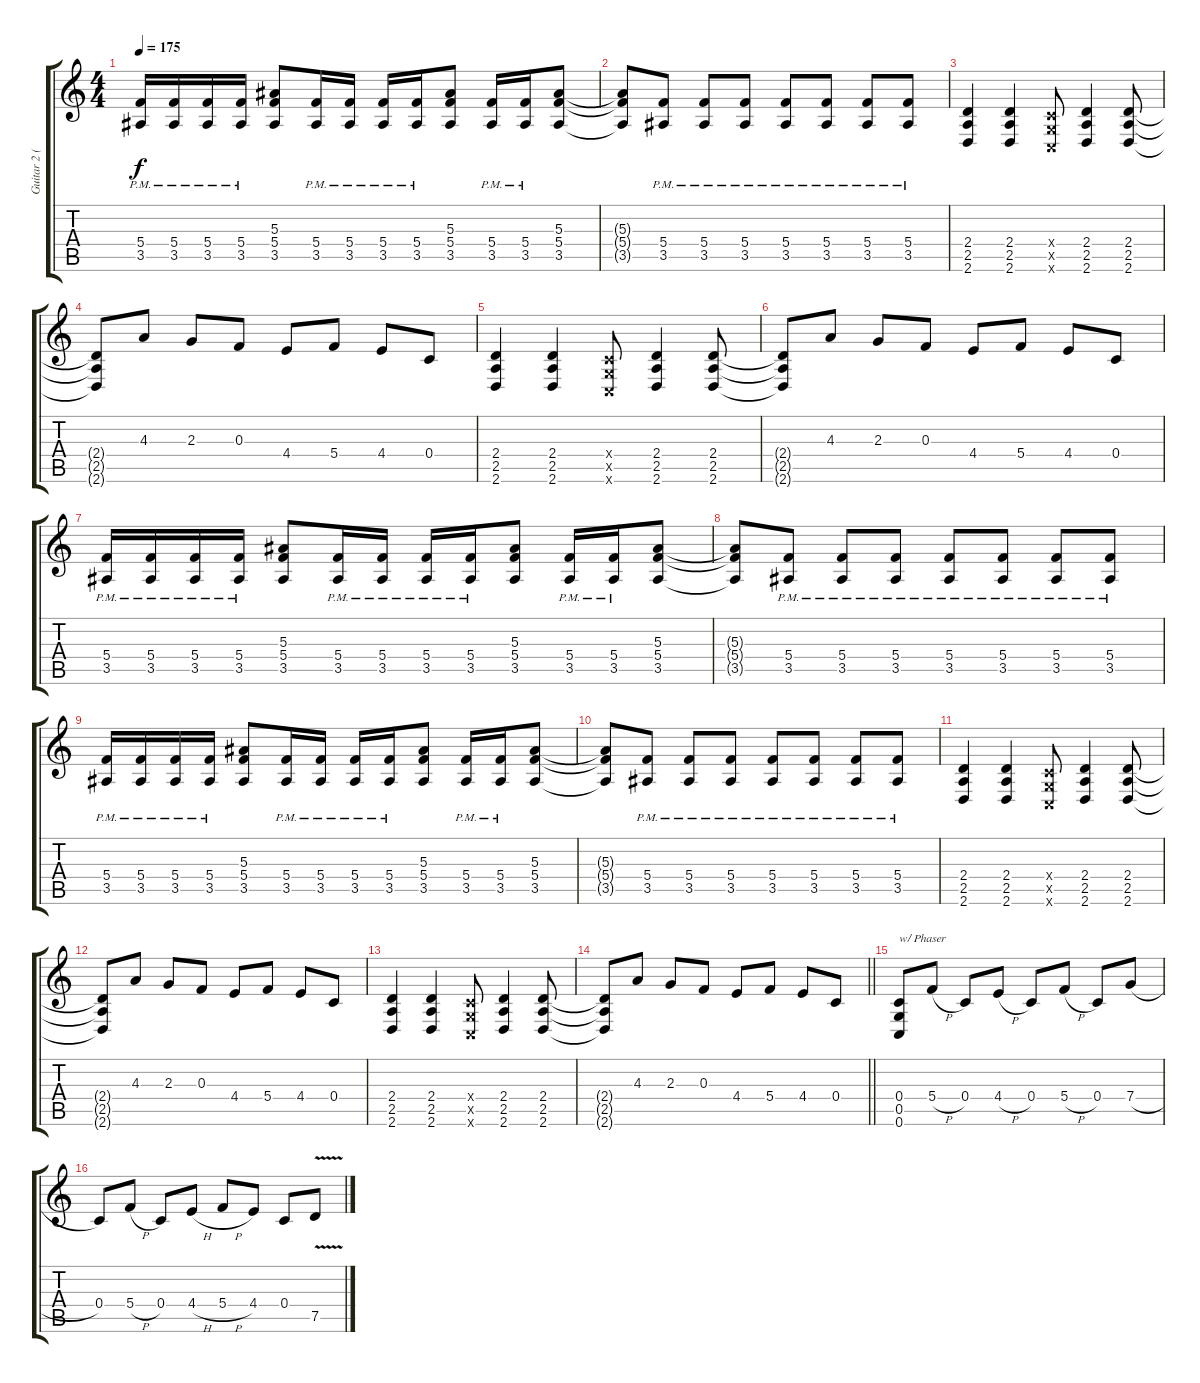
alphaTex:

\track ("Guitar 2 (Distorted- Padget)" "Guitar 2 (") {instrument distortionguitar}
\staff {score tabs}
\tuning (D4 A3 F3 C3 G2 C2) {hide}
\ts (4 4)
\tempo 175
\clef g2
\ks c
(5.4{pm} 3.5{pm}).16{dy f} (5.4{pm} 3.5{pm}).16 (5.4{pm} 3.5{pm}).16 (5.4{pm} 3.5{pm}).16 (5.3 5.4 3.5).8 (5.4{pm} 3.5{pm}).16 (5.4{pm} 3.5{pm}).16 (5.4{pm} 3.5{pm}).16 (5.4{pm} 3.5{pm}).16 (5.3 5.4 3.5).8 (5.4{pm} 3.5{pm}).16 (5.4{pm} 3.5).16 (5.3 5.4 3.5).8 |
(5.3{t} 5.4{t} 3.5{t}).8 (5.4{pm} 3.5{pm}).8 (5.4{pm} 3.5{pm}).8 (5.4{pm} 3.5{pm}).8 (5.4{pm} 3.5{pm}).8 (5.4{pm} 3.5{pm}).8 (5.4{pm} 3.5{pm}).8 (5.4{pm} 3.5{pm}).8 |
(2.4 2.5 2.6).4 (2.4 2.5 2.6).4 (0.4{x} 0.5{x} 0.6{x}).8 (2.4 2.5 2.6).4 (2.4 2.5 2.6).8 |
(2.4{t} 2.5{t} 2.6{t}).8 4.3.8 2.3.8 0.3.8 4.4.8 5.4.8 4.4.8 0.4.8 |
(2.4 2.5 2.6).4 (2.4 2.5 2.6).4 (0.4{x} 0.5{x} 0.6{x}).8 (2.4 2.5 2.6).4 (2.4 2.5 2.6).8 |
(2.4{t} 2.5{t} 2.6{t}).8 4.3.8 2.3.8 0.3.8 4.4.8 5.4.8 4.4.8 0.4.8 |
(5.4{pm} 3.5{pm}).16 (5.4{pm} 3.5{pm}).16 (5.4{pm} 3.5{pm}).16 (5.4{pm} 3.5{pm}).16 (5.3 5.4 3.5).8 (5.4{pm} 3.5{pm}).16 (5.4{pm} 3.5{pm}).16 (5.4{pm} 3.5{pm}).16 (5.4{pm} 3.5{pm}).16 (5.3 5.4 3.5).8 (5.4{pm} 3.5{pm}).16 (5.4{pm} 3.5).16 (5.3 5.4 3.5).8 |
(5.3{t} 5.4{t} 3.5{t}).8 (5.4{pm} 3.5{pm}).8 (5.4{pm} 3.5{pm}).8 (5.4{pm} 3.5{pm}).8 (5.4{pm} 3.5{pm}).8 (5.4{pm} 3.5{pm}).8 (5.4{pm} 3.5{pm}).8 (5.4{pm} 3.5{pm}).8 |
(5.4{pm} 3.5{pm}).16 (5.4{pm} 3.5{pm}).16 (5.4{pm} 3.5{pm}).16 (5.4{pm} 3.5{pm}).16 (5.3 5.4 3.5).8 (5.4{pm} 3.5{pm}).16 (5.4{pm} 3.5{pm}).16 (5.4{pm} 3.5{pm}).16 (5.4{pm} 3.5{pm}).16 (5.3 5.4 3.5).8 (5.4{pm} 3.5{pm}).16 (5.4{pm} 3.5).16 (5.3 5.4 3.5).8 |
(5.3{t} 5.4{t} 3.5{t}).8 (5.4{pm} 3.5{pm}).8 (5.4{pm} 3.5{pm}).8 (5.4{pm} 3.5{pm}).8 (5.4{pm} 3.5{pm}).8 (5.4{pm} 3.5{pm}).8 (5.4{pm} 3.5{pm}).8 (5.4{pm} 3.5{pm}).8 |
(2.4 2.5 2.6).4 (2.4 2.5 2.6).4 (0.4{x} 0.5{x} 0.6{x}).8 (2.4 2.5 2.6).4 (2.4 2.5 2.6).8 |
(2.4{t} 2.5{t} 2.6{t}).8 4.3.8 2.3.8 0.3.8 4.4.8 5.4.8 4.4.8 0.4.8 |
(2.4 2.5 2.6).4 (2.4 2.5 2.6).4 (0.4{x} 0.5{x} 0.6{x}).8 (2.4 2.5 2.6).4 (2.4 2.5 2.6).8 |
\barLineRight lightlight
(2.4{t} 2.5{t} 2.6{t}).8 4.3.8 2.3.8 0.3.8 4.4.8 5.4.8 4.4.8 0.4.8 |
(0.4 0.5 0.6).8{txt "w/ Phaser"} 5.4{h}.8 0.4.8 4.4{h}.8 0.4.8 5.4{h}.8 0.4.8 7.4{h}.8 |
0.4.8 5.4{h}.8 0.4.8 4.4{h}.8 5.4{h}.8 4.4.8 0.4.8 7.5{v}.8
